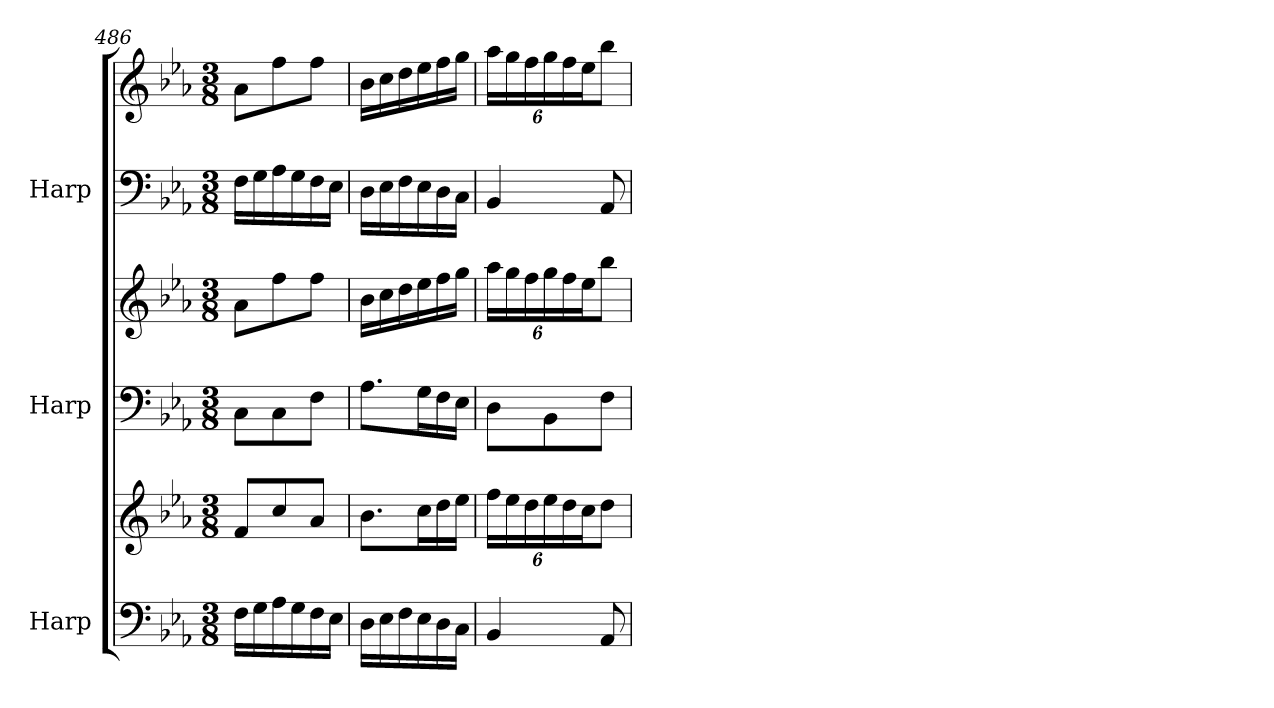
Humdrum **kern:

**kern	**kern	**kern	**kern	**kern	**kern
*part3	*part3	*part2	*part2	*part1	*part1
*staff6	*staff5	*staff4	*staff3	*staff2	*staff1
*I"Harp	*	*I"Harp	*	*I"Harp	*
*I'Hp	*	*I'Hp	*	*I'Hp	*
*clefF4	*clefG2	*clefF4	*clefG2	*clefF4	*clefG2
*k[b-e-a-]	*k[b-e-a-]	*k[b-e-a-]	*k[b-e-a-]	*k[b-e-a-]	*k[b-e-a-]
*M3/8	*M3/8	*M3/8	*M3/8	*M3/8	*M3/8
=486	=486	=486	=486	=486	=486
16F\LL	8f/L	8C\L	8a-\L	16F\LL	8a-\L
16G\	.	.	.	16G\	.
16A-\	8cc/	8C\	8ff\	16A-\	8ff\
16G\	.	.	.	16G\	.
16F\	8a-/J	8F\J	8ff\J	16F\	8ff\J
16E-\JJ	.	.	.	16E-\JJ	.
!!LO:PB:g=z
=487	=487	=487	=487	=487	=487
16D\LL	8.b-\L	8.A-\L	16b-\LL	16D\LL	16b-\LL
16E-\	.	.	16cc\	16E-\	16cc\
16F\	.	.	16dd\	16F\	16dd\
16E-\	16cc\L	16G\L	16ee-\	16E-\	16ee-\
16D\	16dd\	16F\	16ff\	16D\	16ff\
16C\JJ	16ee-\JJ	16E-\JJ	16gg\JJ	16C\JJ	16gg\JJ
=488	=488	=488	=488	=488	=488
*	*Xbrackettup	*	*Xbrackettup	*	*Xbrackettup
4BB-/	24ff\LL	8D\L	24aa-\LL	4BB-/	24aa-\LL
.	24ee-\	.	24gg\	.	24gg\
.	24dd\	.	24ff\	.	24ff\
.	24ee-\	8BB-\	24gg\	.	24gg\
.	24dd\	.	24ff\	.	24ff\
.	24cc\J	.	24ee-\J	.	24ee-\J
8AA-/	8dd\J	8F\J	8bb-\J	8AA-/	8bb-\J
=	=	=	=	=	=
*-	*-	*-	*-	*-	*-
